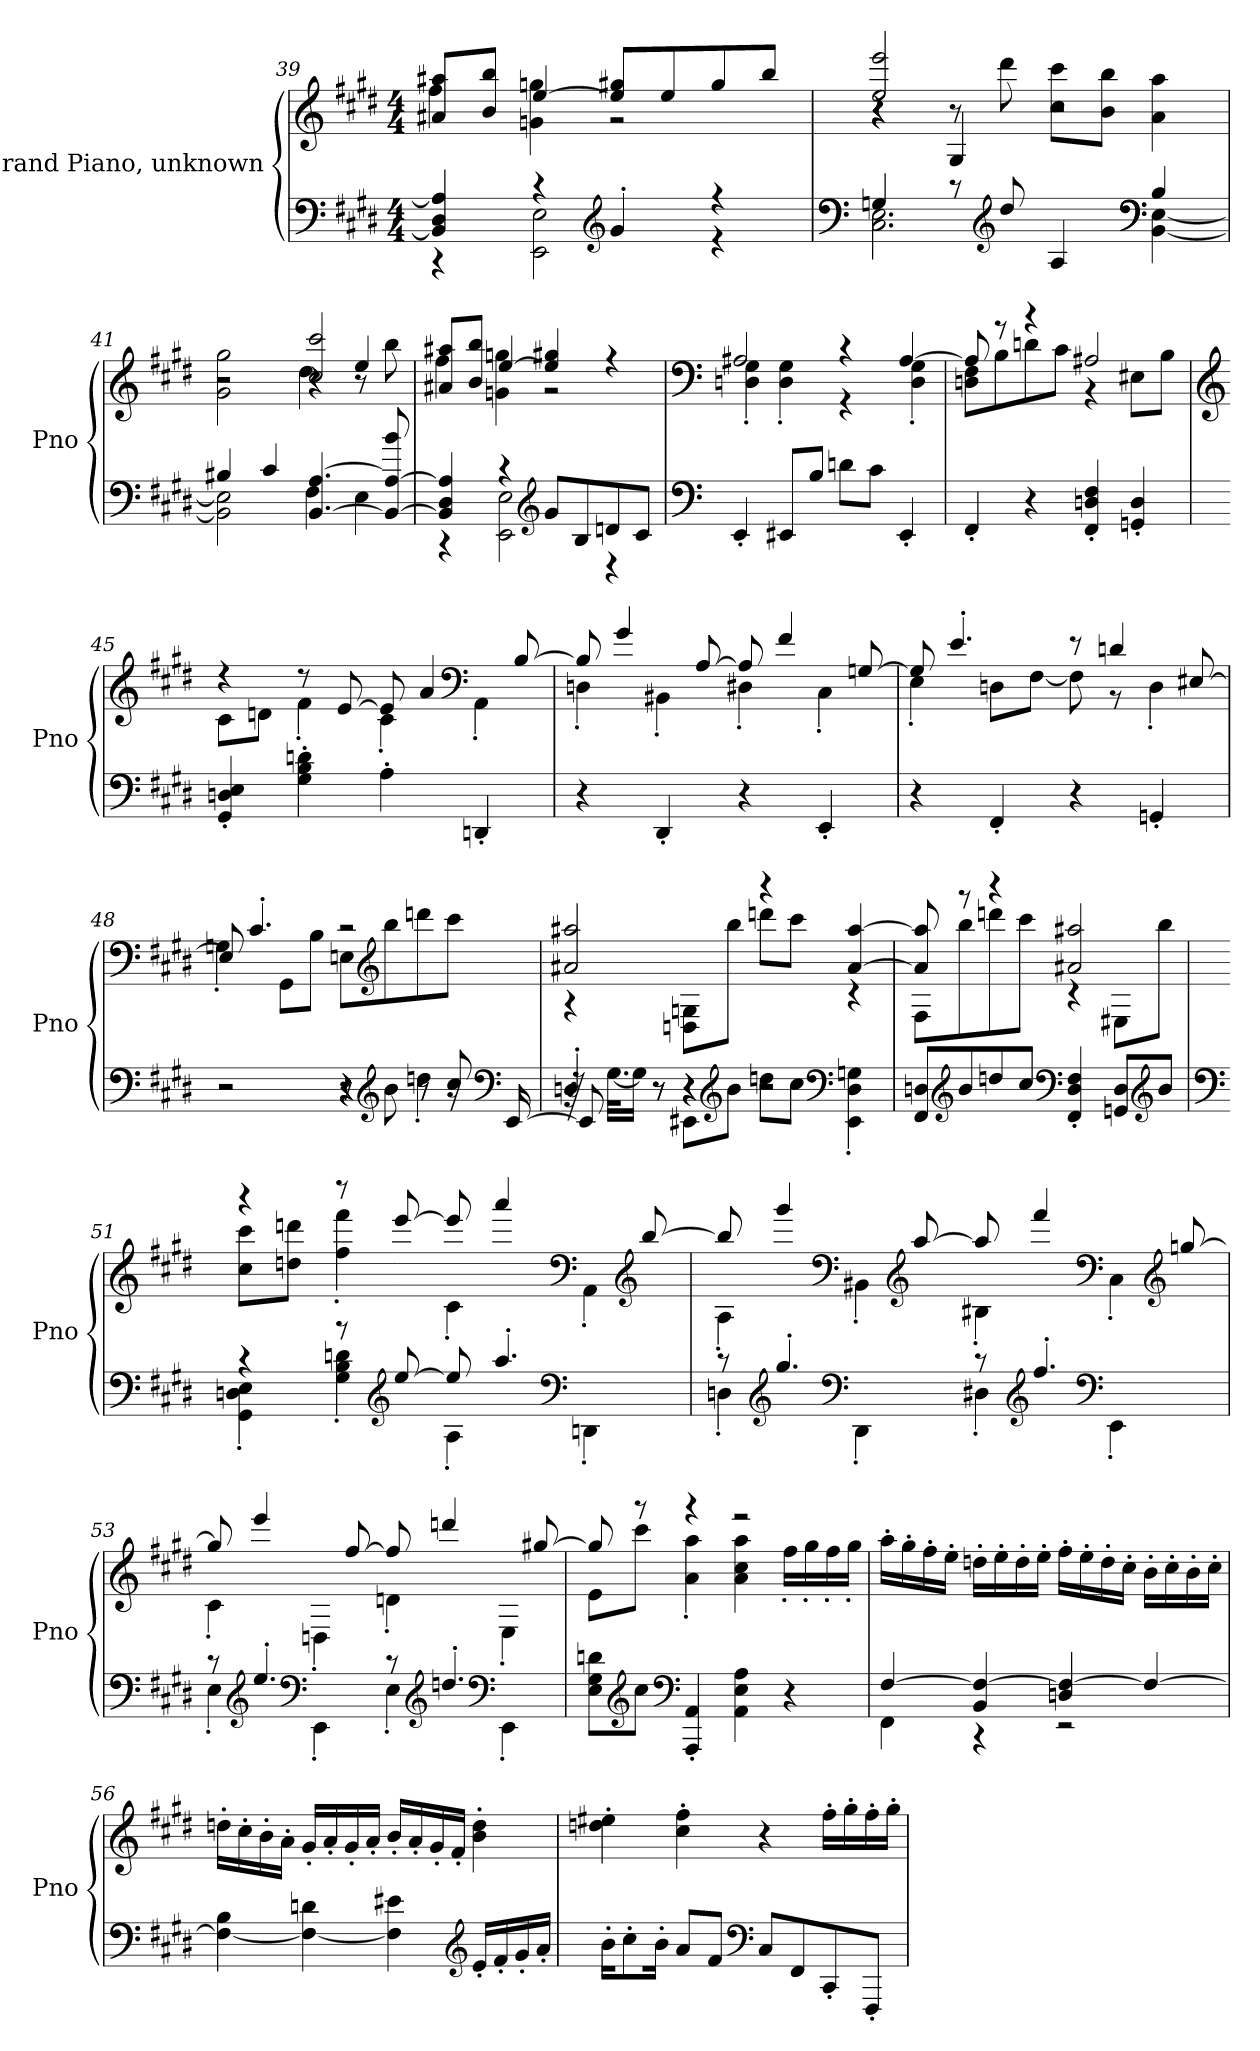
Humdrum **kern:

**kern	**kern
*part1	*part1
*staff2	*staff1
*I"Grand Piano, unknown	*
*I'Pno	*
*clefF4	*clefG2
*k[f#c#g#d#]	*k[f#c#g#d#]
*M4/4	*M4/4
=39	=39
*^	*^
4BB/] 4D#/ 4A/]	4r	8a#X/ 8aa#X/L	4ff#\
.	.	8b/ 8bb/J	.
4r	2EE\ 2E\	[4ee/	4gn\ 4ggn\
*clefG2	*	*	*
4g#'/	.	8ee/] 8gg#X/L	2r
.	.	8ee/	.
4r	4r	8gg#/	.
.	.	8bb/J	.
*	*	*v	*v
!!LO:LB:g=z
=40	=40	=40
*clefF4	*	*
*	*	*^
*	*	*	*^
4Gn/	2.C#\ 2.E\	2ee/ 2eee/	4r	4r
8r	.	.	8r	4G#/
*clefG2	*	*	*	*
8dd#/	.	.	8ddd#\	.
4A/	.	2r	8cc#\ 8ccc#\L	2r
.	.	.	8b\ 8bb\J	.
*clefF4	*	*	*	*
4B/	[4BB\ [4E\	.	4a\ 4aa\	.
=41	=41	=41	=41	=41
4B#X/	2BB\] 2E\]	2r	2g#\ 2gg#\	2r
4c#/	.	.	.	.
[4.BB/ [4.A/	4F#\	2cc#/ 2ccc#/	4dd#\	4r
.	4E\	.	8r	4ee/
8BB/_ 8A/_ 8b/	.	.	8bb\	.
*	*	*	*v	*v
=42	=42	=42	=42
4BB/] 4D#/ 4A/]	4r	8a#X/ 8aa#X/L	4ff#\
.	.	8b/ 8bb/J	.
4r	2EE\ 2E\	[4ee/	4gn\ 4ggn\
*clefG2	*	*	*
8g#/L	.	4ee/] 4gg#X/	2r
8B/	.	.	.
8dn/	4r	4r	.
8c#/J	.	.	.
*v	*v	*	*
=43	=43	=43
*clefF4	*clefF4	*
4EE'/	2A#X/	4Dn\' 4G#\'
8EE#X/L	.	4D\' 4G#\'
8B/J	.	.
8dn\L	4r	4r
8c#\J	.	.
4EE#'/	[4A#/	4D\' 4G#\'
!!LO:LB:g=z	!!
=44	=44	=44
4FF#'/	8A#/]	8Dn\ 8F#\L
.	8r	8B\
4r	4r	8dn\
.	.	8c#\J
4FF#/' 4Dn/' 4F#/'	2A#X/	4r
4GGn/' 4D/'	.	8E#X\L
.	.	8B\J
=45	=45	=45
*	*clefG2	*
4GG#/' 4Dn/' 4E/'	4r	8c#\L
.	.	8dn\J
4G#\' 4B\' 4dn\'	8r	4f#'\
.	[8e/	.
4A'\	8e/]	4c#'\
.	4a/	.
*	*clefF4	*
4DDn'/	.	4AA'\
.	[8B/	.
=46	=46	=46
4r	8B/]	4Dn'\
.	4g#/	.
4DD#'/	.	4BB#X'\
.	[8A/	.
4r	8A/]	4D#X'\
.	4f#/	.
4EE'/	.	4C#'\
.	[8Gn/	.
!!LO:PB:g=z	!!
=47	=47	=47
4r	8G/]	4E'\
.	4.e'/	.
4FF#'/	.	8Dn\L
.	.	[8F#\J
4r	8r	8F#\]
.	4dn/	8r
4GGn'/	.	4D'\
.	[8E#X/	.
=48	=48	=48
*^	*	*
*	*^	*	*
2r	2r	2r	8E#/]	4Gn'\
.	.	.	4.c#'/	.
.	.	.	.	8GG#\L
.	.	.	.	8B\J
4r	8r	4r	2r	8En\L
*clefG2	*	*	*clefG2	*
.	8b\	.	.	8bb\
8r	4ddn'\	8r	.	8dddn\
8cc#/	.	16r	.	8ccc#\J
*clefF4	*	*	*	*
.	.	[16EE/	.	.
!!LO:LB:g=z	!!
=49	=49	=49	=49	=49
4Dn'/	64r	8EE/]	2a#X/ 2aa#X/	4r
.	[32.G#\KLL	.	.	.
.	16G#\JJ]	.	.	.
.	8r	8r	.	.
4r	8EE#X\L	4r	.	8Dn\ 8Gn\L
*clefG2	*	*	*	*
.	8b\J	.	.	8bb\J
2r	8ddn\L	2r	4r	8dddn\L
.	8cc#\J	.	.	8ccc#\J
*clefF4	*	*	*	*
.	4EE#\' 4D\' 4Gn\'	.	[4a#/ [4aa#/	4r
*v	*v	*v	*	*
=50	=50	=50
8FF#/ 8Dn/L	8a#/] 8aa#/]	8F#\L
*clefG2	*	*
8b/	8r	8bb\
8ddn/	4r	8dddn\
8cc#/J	.	8ccc#\J
*clefF4	*	*
4FF#/' 4D/' 4F#/'	2a#X/ 2aa#X/	4r
8GGn/ 8D/L	.	8E#X\L
*clefG2	*	*
8b/J	.	8bb\J
!!LO:LB:g=z	!!
=51	=51	=51
*clefF4	*	*
*^	*	*
4r	4GG#\' 4Dn\' 4E\'	4r	8cc#\ 8ccc#\L
.	.	.	8ddn\ 8dddn\J
8r	4G#\' 4B\' 4dn\'	8r	4ff#\' 4fff#\'
*clefG2	*	*	*
[8ee/	.	[8eee/	.
8ee/]	4A'\	8eee/]	4c#'\
4.aa'/	.	4aaa/	.
*clefF4	*	*clefF4	*
.	4DDn'\	.	4AA'\
*	*	*clefG2	*
.	.	[8bb/	.
=52	=52	=52	=52
8r	4Dn'\	8bb/]	4A'\
*clefG2	*	*	*
4.gg#'/	.	4ggg#/	.
*clefF4	*	*clefF4	*
.	4DD#'\	.	4BB#X'\
*	*	*clefG2	*
.	.	[8aa/	.
8r	4D#X'\	8aa/]	4B#X'\
*clefG2	*	*	*
4.ff#'/	.	4fff#/	.
*clefF4	*	*clefF4	*
.	4EE'\	.	4C#'\
*	*	*clefG2	*
.	.	[8ggn/	.
!!LO:LB:g=z	!!
=53	=53	=53	=53
8r	4E'\	8gg/]	4c#'\
*clefG2	*	*	*
4.ee'/	.	4eee/	.
*clefF4	*	*	*
.	4EE'\	.	4Dn'\
.	.	[8ff#/	.
8r	4E'\	8ff#/]	4dn'\
*clefG2	*	*	*
4.ddn'/	.	4dddn/	.
*clefF4	*	*	*
.	4EE'\	.	4E'\
.	.	[8gg#X/	.
*v	*v	*	*
=54	=54	=54
8E\ 8G#\ 8dn\L	8gg#/]	8e\L
*clefG2	*	*
8cc#\J	8r	8ccc#\J
*clefF4	*	*
4AAA/' 4AA/'	4r	4a\' 4aa\'
4AA\ 4E\ 4A\	2r	4a\ 4cc#\ 4aa\
4r	.	16ff#'\LL
.	.	16gg#'\
.	.	16ff#'\
.	.	16gg#'\JJ
*	*v	*v
!!LO:LB:g=z
=55	=55
*^	*
[4F#/	4FF#\	16aa'\LL
.	.	16gg#'\
.	.	16ff#'\
.	.	16ee'\JJ
4BB/ 4F#/_	4r	16ddn'\LL
.	.	16ee'\
.	.	16dd'\
.	.	16ee'\JJ
4Dn/ 4F#/_	2r	16ff#'\LL
.	.	16ee'\
.	.	16dd'\
.	.	16cc#'\JJ
4F#/_	.	16b'\LL
.	.	16cc#'\
.	.	16b'\
.	.	16cc#'\JJ
*v	*v	*
=56	=56
4F#\_ 4B\	16ddn'\LL
.	16cc#'\
.	16b'\
.	16a'\JJ
4F#\_ 4dn\	16g#'/LL
.	16a'/
.	16g#'/
.	16a'/JJ
4F#\] 4e#X\	16b'/LL
.	16a'/
.	16g#'/
.	16f#'/JJ
*clefG2	*
16e#'/LL	4b\' 4dd\'
16f#'/	.
16g#'/	.
16a'/JJ	.
!!LO:LB:g=z
=57	=57
16b'\KL	4ddn\' 4ee#X\'
8cc#'\	.
16b'\Jk	.
8a/L	4cc#\' 4ff#\'
8f#/J	.
*clefF4	*
8C#/L	4r
8FF#/	.
8CC#'/	16ff#'\LL
.	16gg#'\
8FFF#'/J	16ff#'\
.	16gg#'\JJ
=	=
*-	*-
